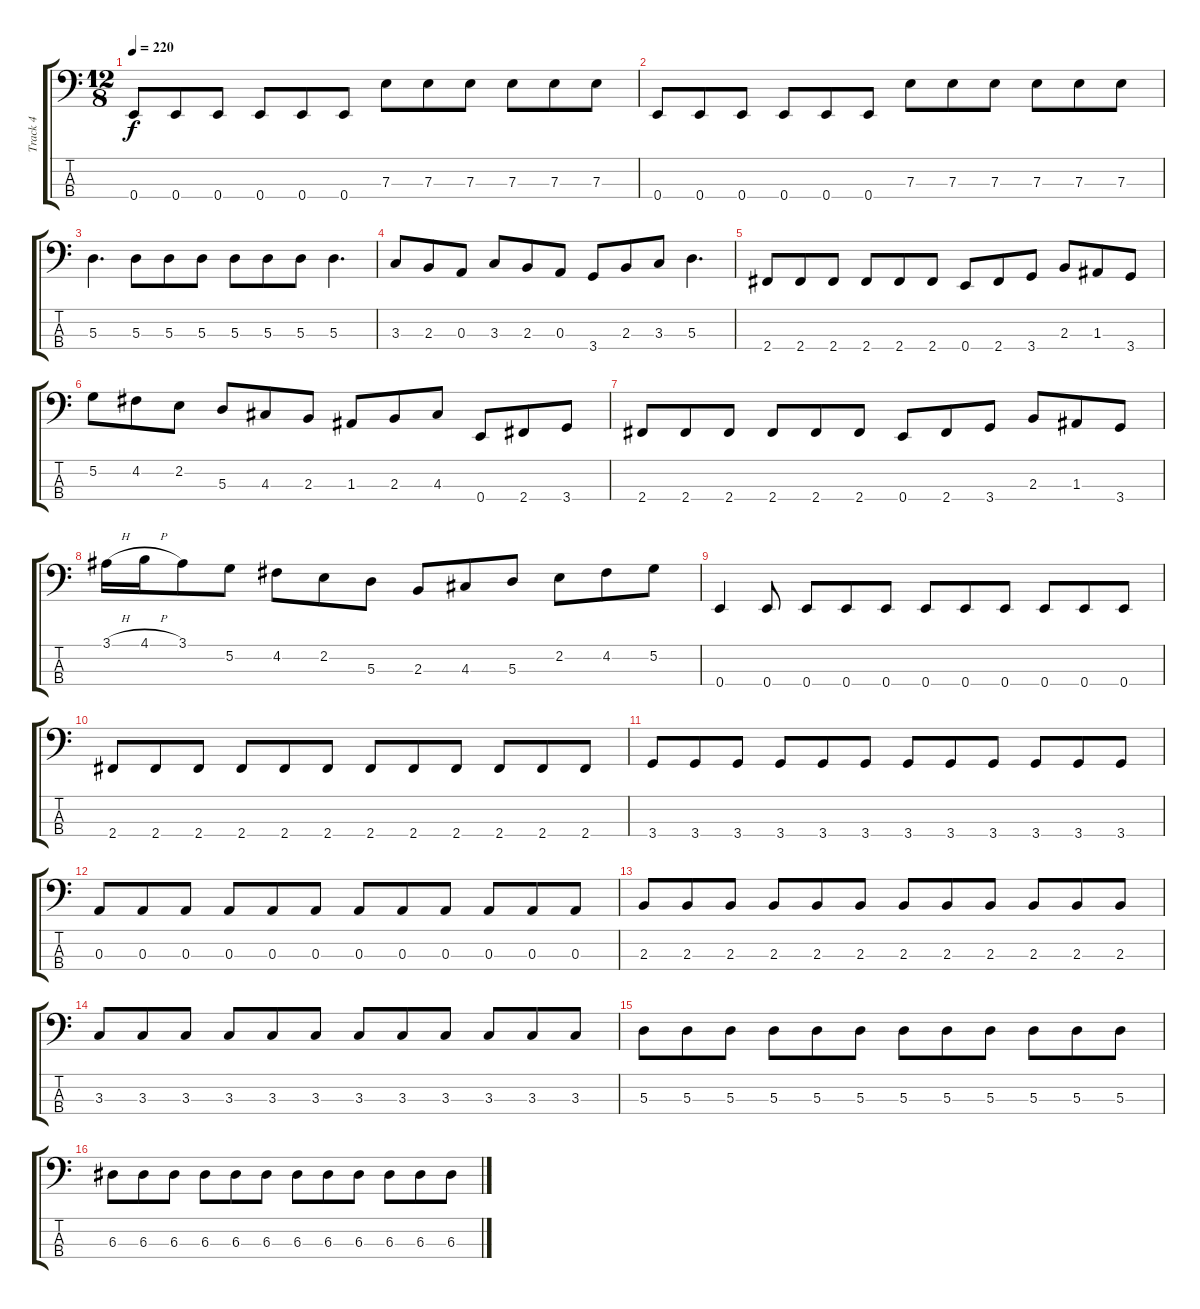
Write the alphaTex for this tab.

\track ("Track 4" "Track 4") {instrument electricbasspick}
\staff {score tabs}
\tuning (G2 D2 A1 E1) {hide}
\ts (12 8)
\tempo 220
\clef f4
\ks c
0.4.8{dy f} 0.4.8 0.4.8 0.4.8 0.4.8 0.4.8 7.3.8 7.3.8 7.3.8 7.3.8 7.3.8 7.3.8 |
0.4.8 0.4.8 0.4.8 0.4.8 0.4.8 0.4.8 7.3.8 7.3.8 7.3.8 7.3.8 7.3.8 7.3.8 |
5.3.4{d} 5.3.8 5.3.8 5.3.8 5.3.8 5.3.8 5.3.8 5.3.4{d} |
3.3.8 2.3.8 0.3.8 3.3.8 2.3.8 0.3.8 3.4.8 2.3.8 3.3.8 5.3.4{d} |
2.4.8 2.4.8 2.4.8 2.4.8 2.4.8 2.4.8 0.4.8 2.4.8 3.4.8 2.3.8 1.3.8 3.4.8 |
5.2.8 4.2.8 2.2.8 5.3.8 4.3.8 2.3.8 1.3.8 2.3.8 4.3.8 0.4.8 2.4.8 3.4.8 |
2.4.8 2.4.8 2.4.8 2.4.8 2.4.8 2.4.8 0.4.8 2.4.8 3.4.8 2.3.8 1.3.8 3.4.8 |
3.1{h}.16 4.1{h}.16 3.1.8 5.2.8 4.2.8 2.2.8 5.3.8 2.3.8 4.3.8 5.3.8 2.2.8 4.2.8 5.2.8 |
0.4.4 0.4.8 0.4.8 0.4.8 0.4.8 0.4.8 0.4.8 0.4.8 0.4.8 0.4.8 0.4.8 |
2.4.8 2.4.8 2.4.8 2.4.8 2.4.8 2.4.8 2.4.8 2.4.8 2.4.8 2.4.8 2.4.8 2.4.8 |
3.4.8 3.4.8 3.4.8 3.4.8 3.4.8 3.4.8 3.4.8 3.4.8 3.4.8 3.4.8 3.4.8 3.4.8 |
0.3.8 0.3.8 0.3.8 0.3.8 0.3.8 0.3.8 0.3.8 0.3.8 0.3.8 0.3.8 0.3.8 0.3.8 |
2.3.8 2.3.8 2.3.8 2.3.8 2.3.8 2.3.8 2.3.8 2.3.8 2.3.8 2.3.8 2.3.8 2.3.8 |
3.3.8 3.3.8 3.3.8 3.3.8 3.3.8 3.3.8 3.3.8 3.3.8 3.3.8 3.3.8 3.3.8 3.3.8 |
5.3.8 5.3.8 5.3.8 5.3.8 5.3.8 5.3.8 5.3.8 5.3.8 5.3.8 5.3.8 5.3.8 5.3.8 |
6.3.8 6.3.8 6.3.8 6.3.8 6.3.8 6.3.8 6.3.8 6.3.8 6.3.8 6.3.8 6.3.8 6.3.8
